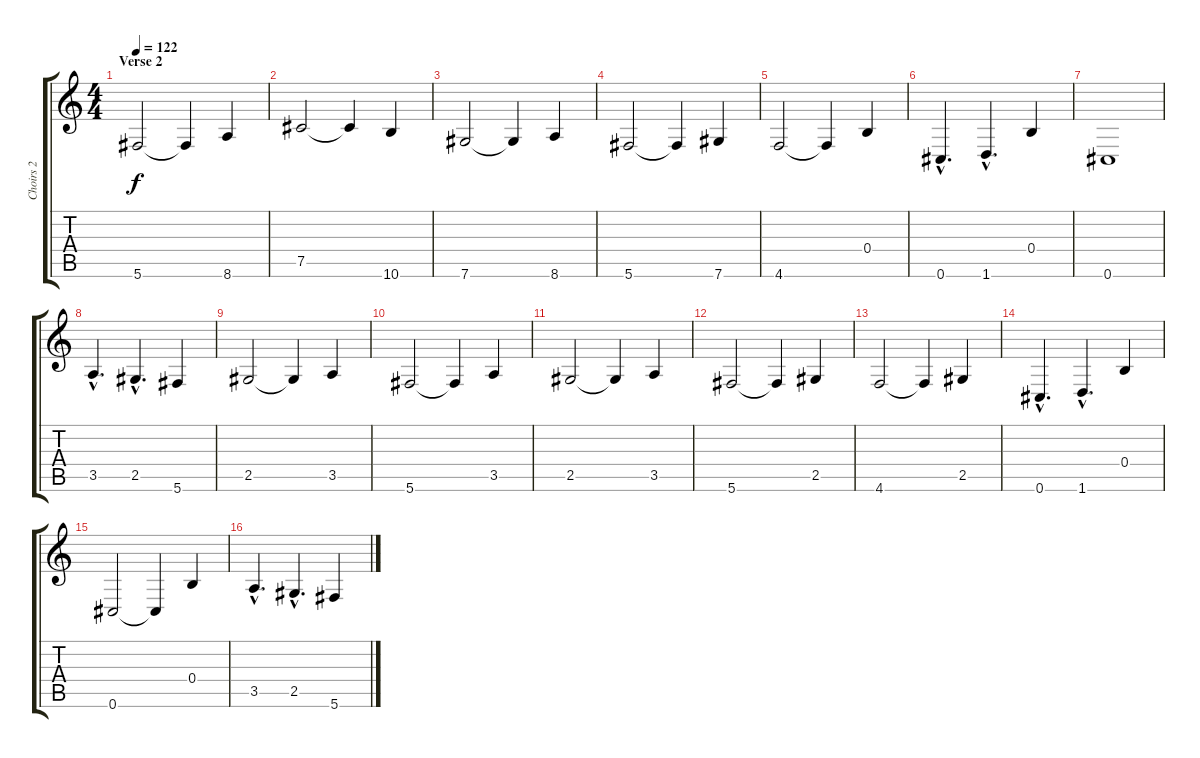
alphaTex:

\track ("Choirs 2" "Choirs 2") {instrument contrabass}
\staff {score tabs}
\tuning (Db4 Ab3 E3 B2 Gb2 Db2) {hide}
\ts (4 4)
\section ("" "Verse 2")
\tempo 122
\clef g2
\ks c
5.6.2{dy f volume 14 balance 2 instrument contrabass} 5.6{t}.4 8.6.4 |
7.5.2 7.5{t}.4 10.6.4 |
7.6.2 7.6{t}.4 8.6.4 |
5.6.2 5.6{t}.4 7.6.4 |
4.6.2 4.6{t}.4 0.4.4 |
0.6{hac}.4{d} 1.6{hac}.4{d} 0.4.4 |
0.6.1 |
3.5{hac}.4{d} 2.5{hac}.4{d} 5.6.4 |
2.5.2 2.5{t}.4 3.5.4 |
5.6.2 5.6{t}.4 3.5.4 |
2.5.2 2.5{t}.4 3.5.4 |
5.6.2 5.6{t}.4 2.5.4 |
4.6.2 4.6{t}.4 2.5.4 |
0.6{hac}.4{d} 1.6{hac}.4{d} 0.4.4 |
0.6.2 0.6{t}.4 0.4.4 |
3.5{hac}.4{d} 2.5{hac}.4{d} 5.6.4
